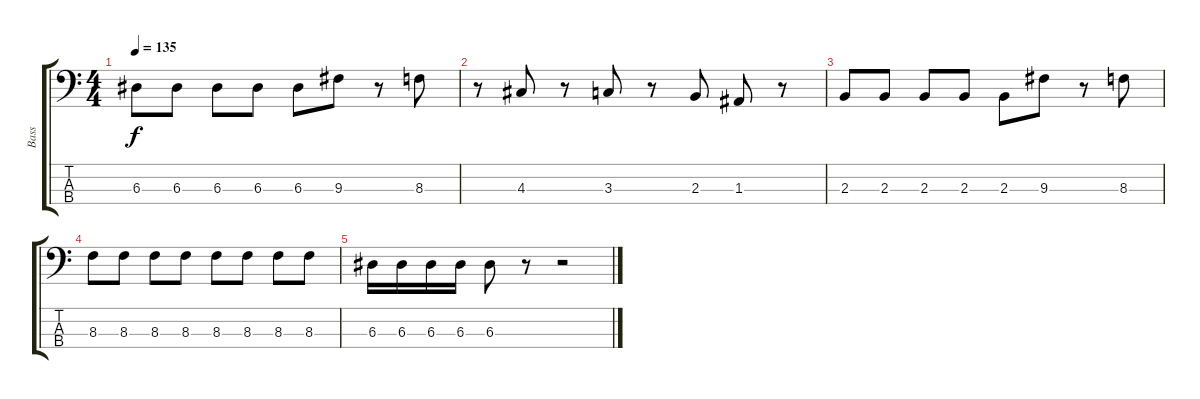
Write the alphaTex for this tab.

\track ("Bass" "Bass") {instrument electricbasspick}
\staff {score tabs}
\tuning (G2 D2 A1 E1) {hide}
\ts (4 4)
\tempo 135
\clef f4
\ks c
6.3.8{dy f} 6.3.8 6.3.8 6.3.8 6.3.8 9.3.8 r.8 8.3.8 |
r.8 4.3.8 r.8 3.3.8 r.8 2.3.8 1.3.8 r.8 |
2.3.8 2.3.8 2.3.8 2.3.8 2.3.8 9.3.8 r.8 8.3.8 |
8.3.8 8.3.8 8.3.8 8.3.8 8.3.8 8.3.8 8.3.8 8.3.8 |
6.3.16 6.3.16 6.3.16 6.3.16 6.3.8 r.8 r.2
